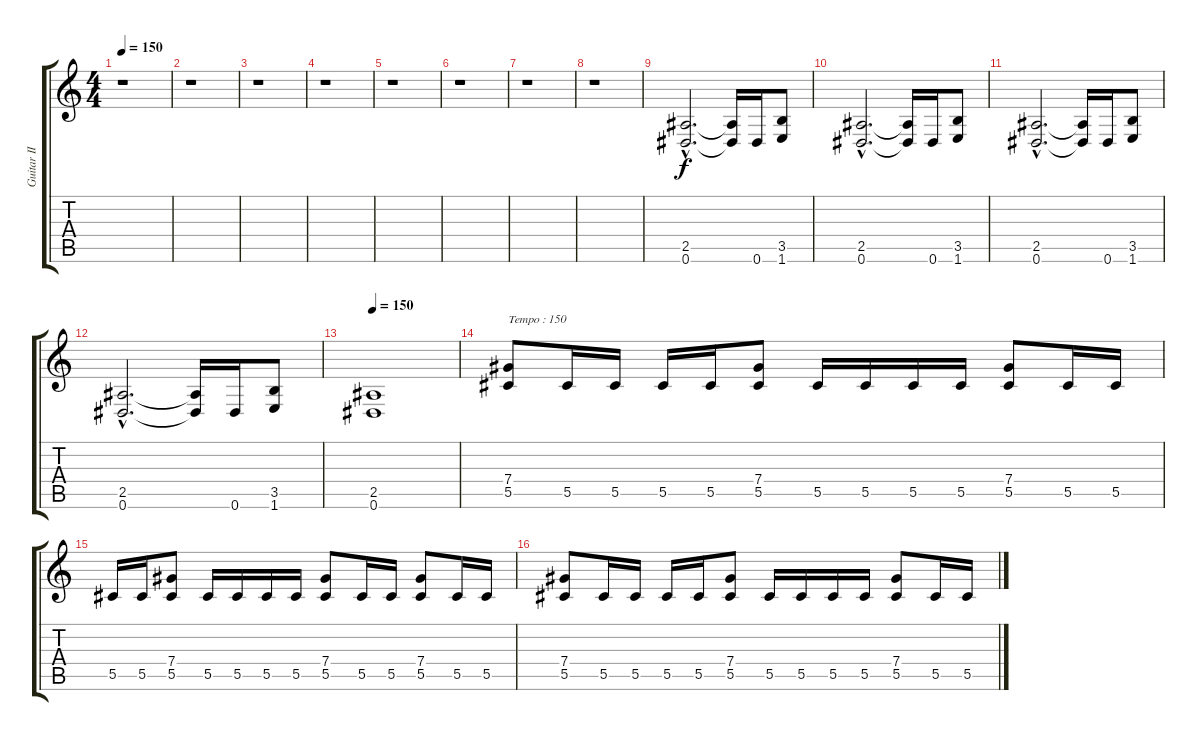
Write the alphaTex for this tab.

\track ("Guitar II" "Guitar II") {instrument distortionguitar}
\staff {score tabs}
\tuning (Eb4 Bb3 Gb3 Db3 Ab2 Eb2) {hide}
\ts (4 4)
\tempo 150
\clef g2
\ks c
r.1{dy f} |
r.1 |
r.1 |
r.1 |
r.1 |
r.1 |
r.1 |
r.1 |
(2.5{hac} 0.6{hac}).2{d} (2.5{t} 0.6{t}).16 0.6.16 (3.5 1.6).8 |
(2.5{hac} 0.6{hac}).2{d} (2.5{t} 0.6{t}).16 0.6.16 (3.5 1.6).8 |
(2.5{hac} 0.6{hac}).2{d} (2.5{t} 0.6{t}).16 0.6.16 (3.5 1.6).8 |
(2.5{hac} 0.6{hac}).2{d} (2.5{t} 0.6{t}).16 0.6.16 (3.5 1.6).8 |
\tempo 150
(2.5 0.6).1 |
(7.4 5.5).8{txt "Tempo : 150"} 5.5.16 5.5.16 5.5.16 5.5.16 (7.4 5.5).8 5.5.16 5.5.16 5.5.16 5.5.16 (7.4 5.5).8 5.5.16 5.5.16 |
5.5.16 5.5.16 (7.4 5.5).8 5.5.16 5.5.16 5.5.16 5.5.16 (7.4 5.5).8 5.5.16 5.5.16 (7.4 5.5).8 5.5.16 5.5.16 |
(7.4 5.5).8 5.5.16 5.5.16 5.5.16 5.5.16 (7.4 5.5).8 5.5.16 5.5.16 5.5.16 5.5.16 (7.4 5.5).8 5.5.16 5.5.16
